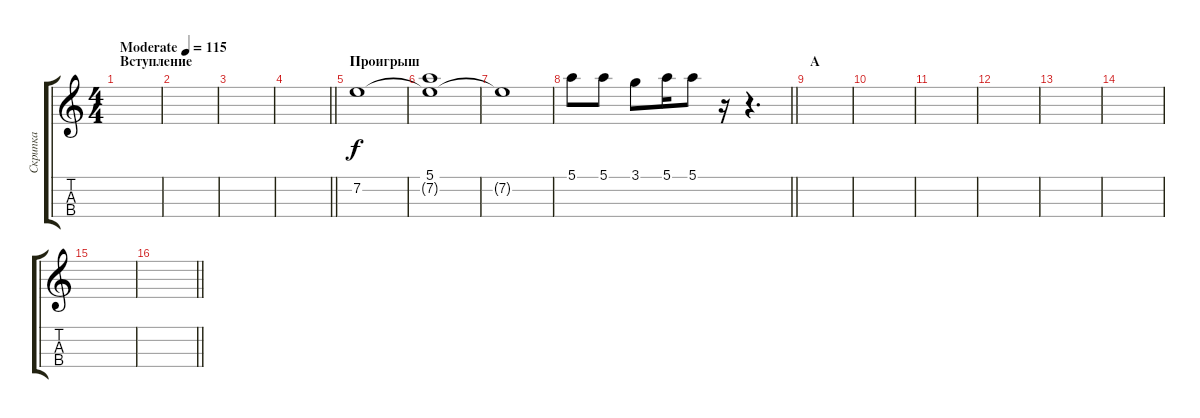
\track ("Скрипка" "Скрипка") {instrument violin}
\staff {score tabs}
\tuning (E5 A4 D4 G3) {hide}
\ts (4 4)
\section ("" "Вступление")
\tempo (115 "Moderate")
\clef g2
\ks aminor
|
|
|
\barLineRight lightlight
|
\section ("" "Проигрыш")
7.2.1 |
(5.1 7.2{t}).1 |
7.2{t}.1 |
\barLineRight lightlight
5.1.8 5.1.8 3.1.8 5.1.16 5.1.8 r.16 r.4{d} |
\section ("" "A")
|
|
|
|
|
|
|
\barLineRight lightlight
